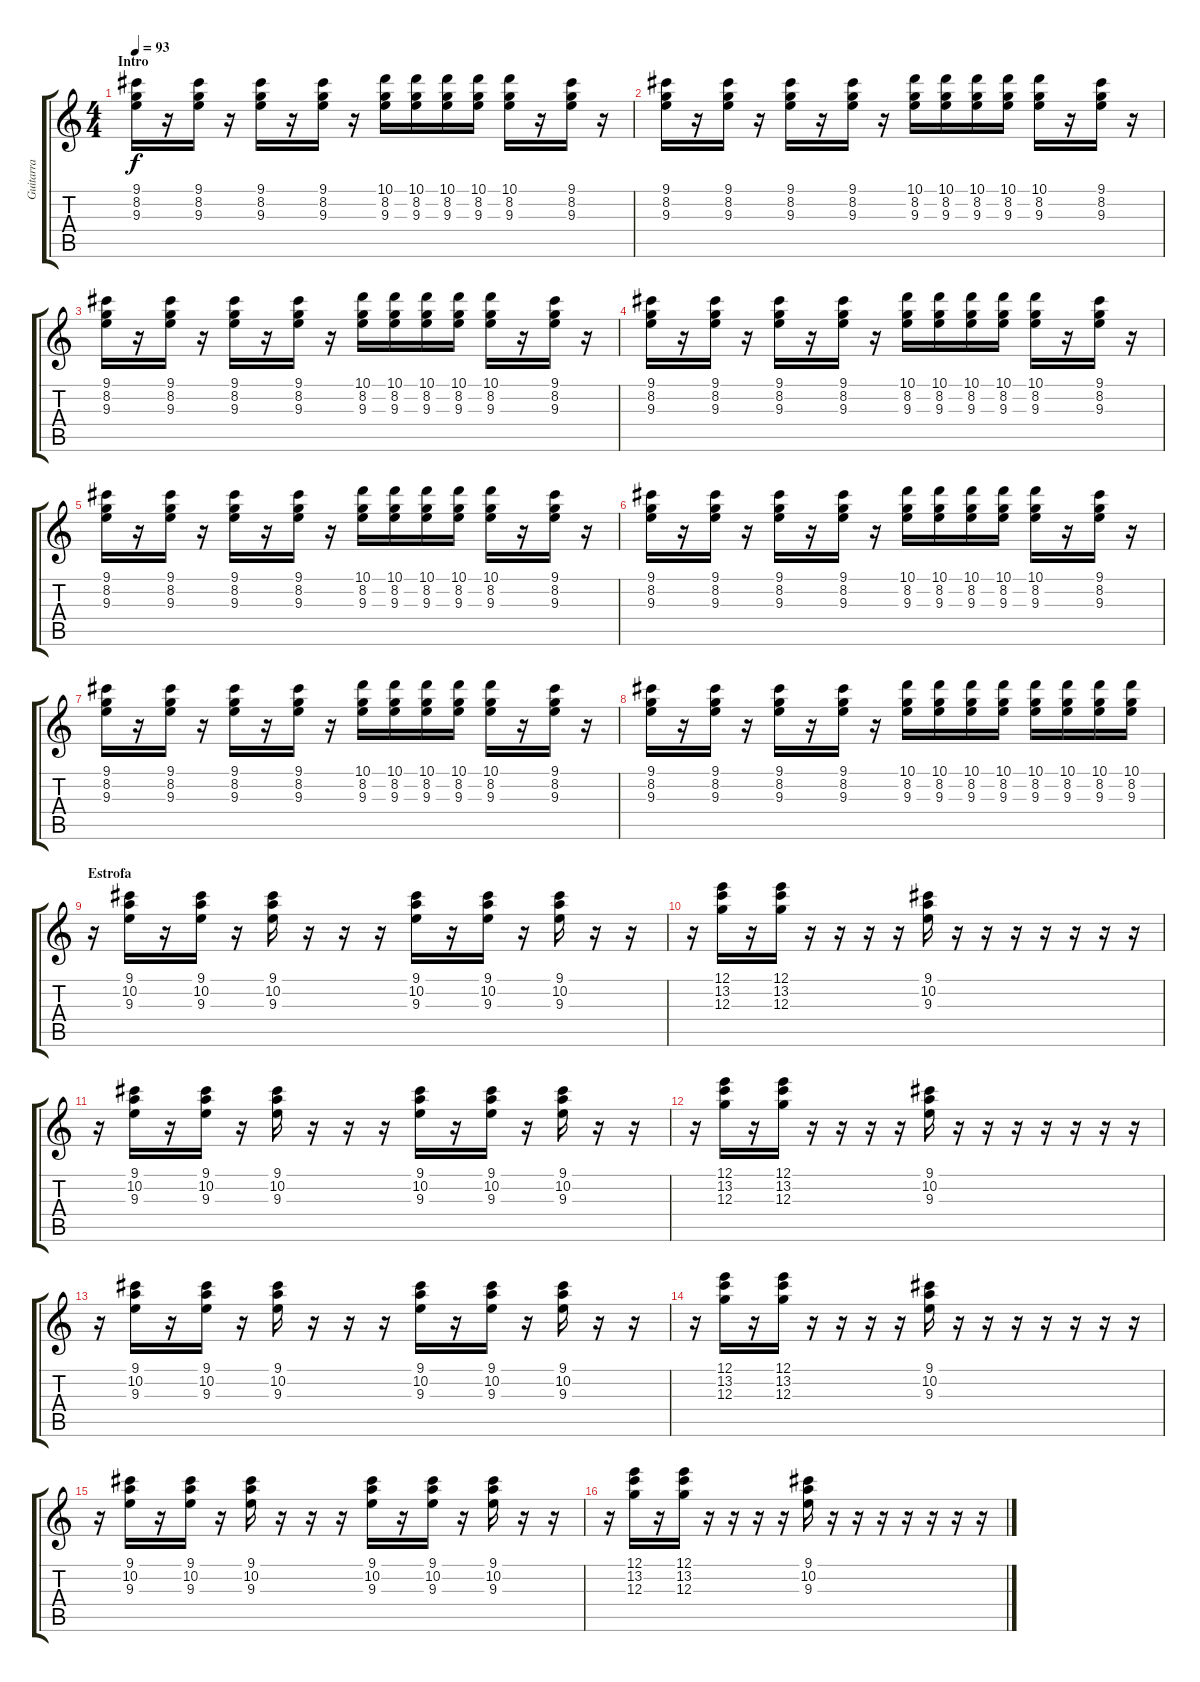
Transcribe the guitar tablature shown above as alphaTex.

\track ("Guitarra" "Guitarra") {instrument electricguitarclean}
\staff {score tabs}
\tuning (E4 B3 G3 D3 A2 E2) {hide}
\ts (4 4)
\section ("" "Intro")
\tempo 93
\clef g2
\ks c
(9.1 8.2 9.3).16{dy f instrument electricguitarclean} r.16 (9.1 8.2 9.3).16 r.16 (9.1 8.2 9.3).16 r.16 (9.1 8.2 9.3).16 r.16 (10.1 8.2 9.3).16 (10.1 8.2 9.3).16 (10.1 8.2 9.3).16 (10.1 8.2 9.3).16 (10.1 8.2 9.3).16 r.16 (9.1 8.2 9.3).16 r.16 |
(9.1 8.2 9.3).16 r.16 (9.1 8.2 9.3).16 r.16 (9.1 8.2 9.3).16 r.16 (9.1 8.2 9.3).16 r.16 (10.1 8.2 9.3).16 (10.1 8.2 9.3).16 (10.1 8.2 9.3).16 (10.1 8.2 9.3).16 (10.1 8.2 9.3).16 r.16 (9.1 8.2 9.3).16 r.16 |
(9.1 8.2 9.3).16 r.16 (9.1 8.2 9.3).16 r.16 (9.1 8.2 9.3).16 r.16 (9.1 8.2 9.3).16 r.16 (10.1 8.2 9.3).16 (10.1 8.2 9.3).16 (10.1 8.2 9.3).16 (10.1 8.2 9.3).16 (10.1 8.2 9.3).16 r.16 (9.1 8.2 9.3).16 r.16 |
(9.1 8.2 9.3).16 r.16 (9.1 8.2 9.3).16 r.16 (9.1 8.2 9.3).16 r.16 (9.1 8.2 9.3).16 r.16 (10.1 8.2 9.3).16 (10.1 8.2 9.3).16 (10.1 8.2 9.3).16 (10.1 8.2 9.3).16 (10.1 8.2 9.3).16 r.16 (9.1 8.2 9.3).16 r.16 |
(9.1 8.2 9.3).16 r.16 (9.1 8.2 9.3).16 r.16 (9.1 8.2 9.3).16 r.16 (9.1 8.2 9.3).16 r.16 (10.1 8.2 9.3).16 (10.1 8.2 9.3).16 (10.1 8.2 9.3).16 (10.1 8.2 9.3).16 (10.1 8.2 9.3).16 r.16 (9.1 8.2 9.3).16 r.16 |
(9.1 8.2 9.3).16 r.16 (9.1 8.2 9.3).16 r.16 (9.1 8.2 9.3).16 r.16 (9.1 8.2 9.3).16 r.16 (10.1 8.2 9.3).16 (10.1 8.2 9.3).16 (10.1 8.2 9.3).16 (10.1 8.2 9.3).16 (10.1 8.2 9.3).16 r.16 (9.1 8.2 9.3).16 r.16 |
(9.1 8.2 9.3).16 r.16 (9.1 8.2 9.3).16 r.16 (9.1 8.2 9.3).16 r.16 (9.1 8.2 9.3).16 r.16 (10.1 8.2 9.3).16 (10.1 8.2 9.3).16 (10.1 8.2 9.3).16 (10.1 8.2 9.3).16 (10.1 8.2 9.3).16 r.16 (9.1 8.2 9.3).16 r.16 |
(9.1 8.2 9.3).16 r.16 (9.1 8.2 9.3).16 r.16 (9.1 8.2 9.3).16 r.16 (9.1 8.2 9.3).16 r.16 (10.1 8.2 9.3).16 (10.1 8.2 9.3).16 (10.1 8.2 9.3).16 (10.1 8.2 9.3).16 (10.1 8.2 9.3).16 (10.1 8.2 9.3).16 (10.1 8.2 9.3).16 (10.1 8.2 9.3).16 |
\section ("" "Estrofa")
r.16 (9.1 10.2 9.3).16 r.16 (9.1 10.2 9.3).16 r.16 (9.1 10.2 9.3).16 r.16 r.16 r.16 (9.1 10.2 9.3).16 r.16 (9.1 10.2 9.3).16 r.16 (9.1 10.2 9.3).16 r.16 r.16 |
r.16 (12.1 13.2 12.3).16 r.16 (12.1 13.2 12.3).16 r.16 r.16 r.16 r.16 (9.1 10.2 9.3).16 r.16 r.16 r.16 r.16 r.16 r.16 r.16 |
r.16 (9.1 10.2 9.3).16 r.16 (9.1 10.2 9.3).16 r.16 (9.1 10.2 9.3).16 r.16 r.16 r.16 (9.1 10.2 9.3).16 r.16 (9.1 10.2 9.3).16 r.16 (9.1 10.2 9.3).16 r.16 r.16 |
r.16 (12.1 13.2 12.3).16 r.16 (12.1 13.2 12.3).16 r.16 r.16 r.16 r.16 (9.1 10.2 9.3).16 r.16 r.16 r.16 r.16 r.16 r.16 r.16 |
r.16 (9.1 10.2 9.3).16 r.16 (9.1 10.2 9.3).16 r.16 (9.1 10.2 9.3).16 r.16 r.16 r.16 (9.1 10.2 9.3).16 r.16 (9.1 10.2 9.3).16 r.16 (9.1 10.2 9.3).16 r.16 r.16 |
r.16 (12.1 13.2 12.3).16 r.16 (12.1 13.2 12.3).16 r.16 r.16 r.16 r.16 (9.1 10.2 9.3).16 r.16 r.16 r.16 r.16 r.16 r.16 r.16 |
r.16 (9.1 10.2 9.3).16 r.16 (9.1 10.2 9.3).16 r.16 (9.1 10.2 9.3).16 r.16 r.16 r.16 (9.1 10.2 9.3).16 r.16 (9.1 10.2 9.3).16 r.16 (9.1 10.2 9.3).16 r.16 r.16 |
r.16 (12.1 13.2 12.3).16 r.16 (12.1 13.2 12.3).16 r.16 r.16 r.16 r.16 (9.1 10.2 9.3).16 r.16 r.16 r.16 r.16 r.16 r.16 r.16
